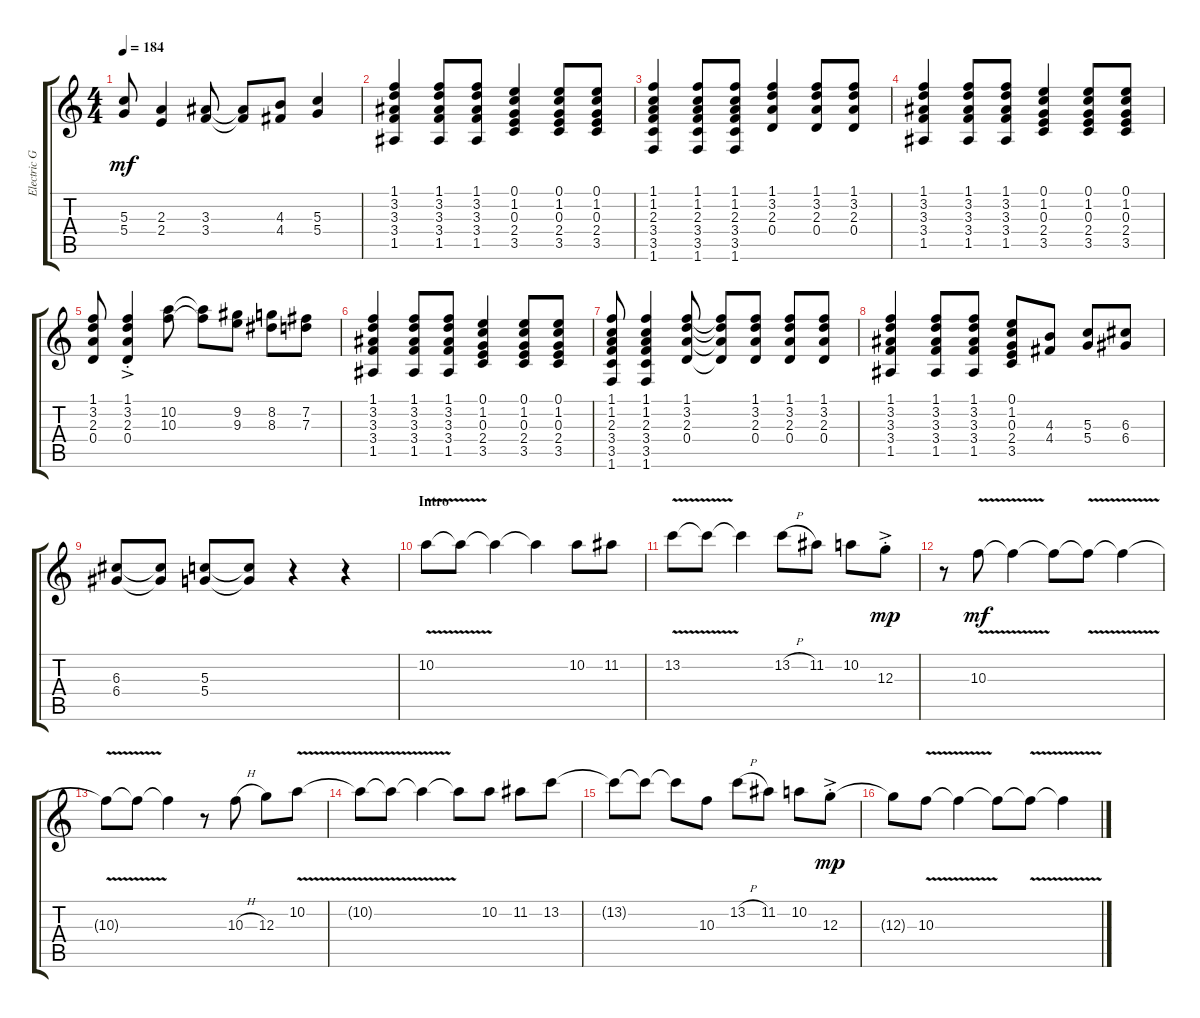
\track ("Electric Guitar" "Electric G") {instrument overdrivenguitar}
\staff {score tabs}
\tuning (E4 B3 G3 D3 A2 E2) {hide}
\ts (4 4)
\tempo 184
\clef g2
\ks c
(5.3 5.4).8{dy mf} (2.3 2.4).4 (3.3 3.4).8 (3.3{t} 3.4{t}).8 (4.3 4.4).8 (5.3 5.4).4 |
(1.1 3.2 3.3 3.4 1.5).4 (1.1 3.2 3.3 3.4 1.5).8 (1.1 3.2 3.3 3.4 1.5).8 (0.1 1.2 0.3 2.4 3.5).4 (0.1 1.2 0.3 2.4 3.5).8 (0.1 1.2 0.3 2.4 3.5).8 |
(1.1 1.2 2.3 3.4 3.5 1.6).4 (1.1 1.2 2.3 3.4 3.5 1.6).8 (1.1 1.2 2.3 3.4 3.5 1.6).8 (1.1 3.2 2.3 0.4).4 (1.1 3.2 2.3 0.4).8 (1.1 3.2 2.3 0.4).8 |
(1.1 3.2 3.3 3.4 1.5).4 (1.1 3.2 3.3 3.4 1.5).8 (1.1 3.2 3.3 3.4 1.5).8 (0.1 1.2 0.3 2.4 3.5).4 (0.1 1.2 0.3 2.4 3.5).8 (0.1 1.2 0.3 2.4 3.5).8 |
(1.1 3.2 2.3 0.4).8 (1.1 3.2 2.3 0.4{ac st}).4 (10.2 10.3).8 (10.2{t} 10.3{t}).8 (9.2 9.3).8 (8.2 8.3).8 (7.2 7.3).8 |
(1.1 3.2 3.3 3.4 1.5).4 (1.1 3.2 3.3 3.4 1.5).8 (1.1 3.2 3.3 3.4 1.5).8 (0.1 1.2 0.3 2.4 3.5).4 (0.1 1.2 0.3 2.4 3.5).8 (0.1 1.2 0.3 2.4 3.5).8 |
(1.1 1.2 2.3 3.4 3.5 1.6).8 (1.1 1.2 2.3 3.4 3.5 1.6).4 (1.1 3.2 2.3 0.4).8 (1.1{t} 3.2{t} 2.3{t} 0.4{t}).8 (1.1 3.2 2.3 0.4).8 (1.1 3.2 2.3 0.4).8 (1.1 3.2 2.3 0.4).8 |
(1.1 3.2 3.3 3.4 1.5).4 (1.1 3.2 3.3 3.4 1.5).8 (1.1 3.2 3.3 3.4 1.5).8 (0.1 1.2 0.3 2.4 3.5).8 (4.3 4.4).8 (5.3 5.4).8 (6.3 6.4).8 |
(6.3 6.4).8 (6.3{t} 6.4{t}).8 (5.3 5.4).8 (5.3{t} 5.4{t}).8 r.4 r.4 |
\section ("" "Intro")
10.2{v}.8 10.2{t}.8 10.2{t}.4 10.2{t}.4 10.2.8 11.2.8 |
13.2{v}.8 13.2{t}.8 13.2{t}.4 13.2{h}.8 11.2.8 10.2.8 12.3{ac st}.8{dy mp} |
r.8 10.3{v}.8{dy mf} 10.3{t}.4 10.3{t}.8 10.3{v t}.8 10.3{t}.4 |
10.3{v t}.8 10.3{t}.8 10.3{t}.4 r.8 10.3{h}.8 12.3.8 10.2{v}.8 |
10.2{t}.8 10.2{v t}.8 10.2{t}.4 10.2{t}.8 10.2.8 11.2.8 13.2.8 |
13.2{t}.8 13.2{t}.8 13.2{t}.8 10.3.8 13.2{h}.8 11.2.8 10.2.8 12.3{ac st}.8{dy mp} |
12.3{t}.8 10.3{v}.8 10.3{t}.4 10.3{t}.8 10.3{v t}.8 10.3{t}.4
